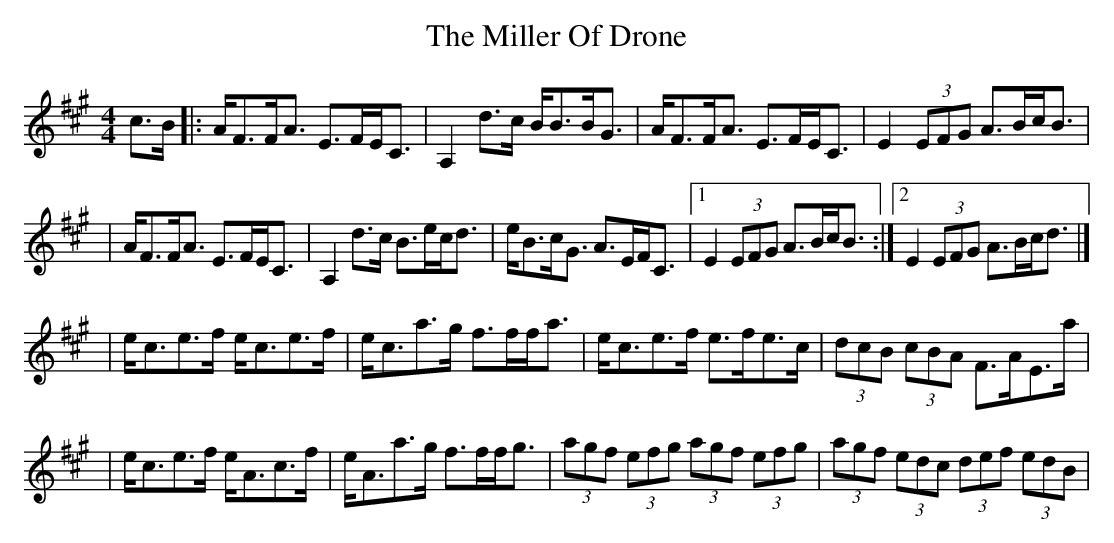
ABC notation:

X:1
T:The Miller Of Drone
M:4/4
L:1/8
K:A
c>B|:A<FF<A E>FE<C|A,2d>c B<BB<G|A<FF<A E>FE<C|E2 (3EFG A>Bc<B|
|A<FF<A E>FE<C|A,2d>c B>ec<d|e<Bc<G A>EF<C|1 E2 (3EFG A>Bc<B:|2 E2 (3EFG A>Bc<d|]
|e<ce>f e<ce>f|e<ca>g f>ff<a|e<ce>f e>fe>c|(3dcB (3cBA F>AE>a|
|e<ce>f e<Ac>f|e<Aa>g f>ff<g|(3agf (3efg (3agf (3efg|(3agf (3edc (3def (3edB|
